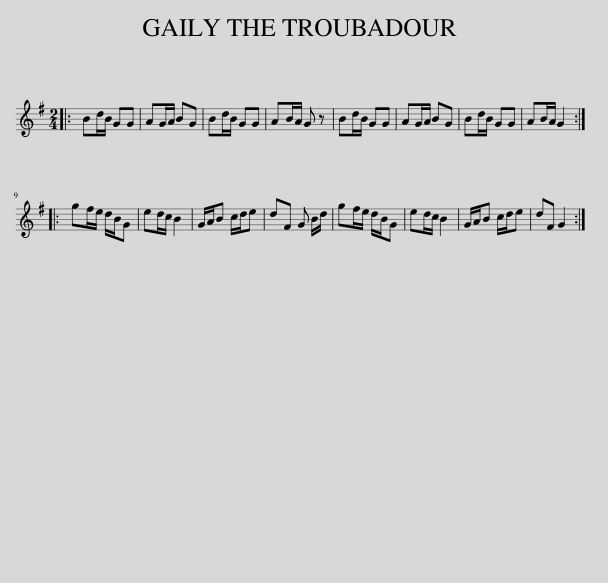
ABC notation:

X:1
L:1/8
M:2/4
I:linebreak $
K:G
V:1 treble
V:1
|: Bd/B/ GG | AG/A/ BG | Bd/B/ GG | AB/A/ G z | Bd/B/ GG | %5
 AG/A/ BG | Bd/B/ GG | AB/A/ G2 ::$ gf/e/ d/B/G | ed/c/ B2 | %10
 G/A/B c/d/e | dF G B/d/ | gf/e/ d/B/G | ed/c/ B2 | G/A/B c/d/e | %15
 dF G2 :| %16
